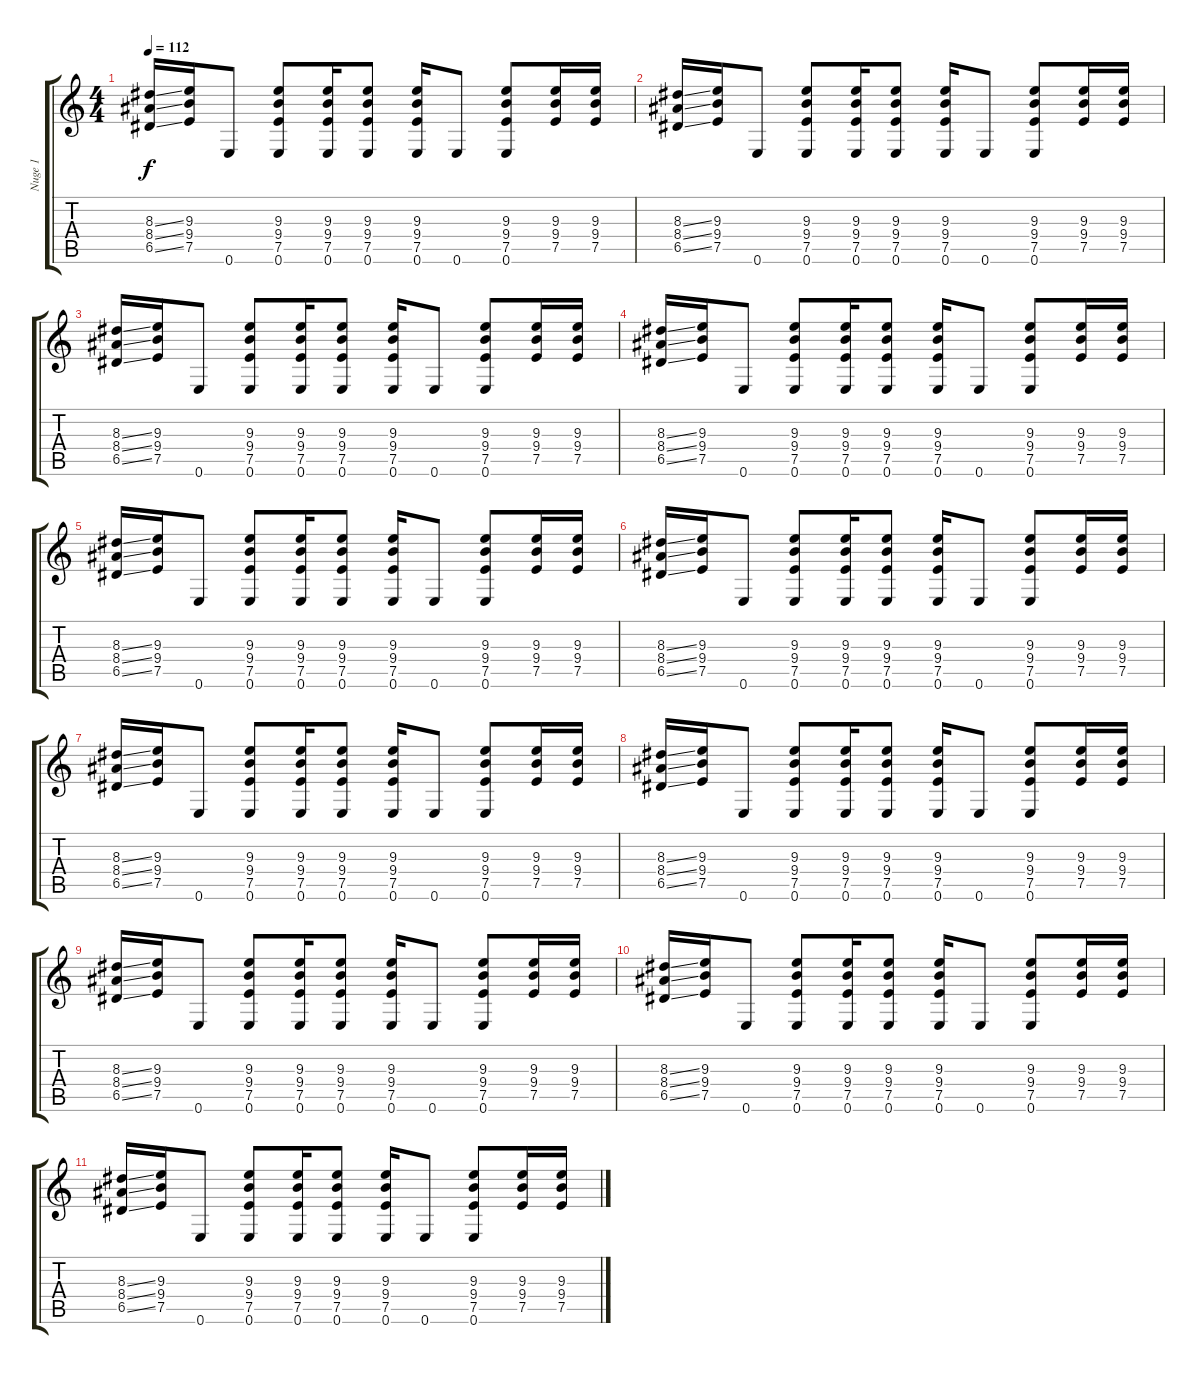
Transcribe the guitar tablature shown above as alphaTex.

\track ("Nuge 1" "Nuge 1") {instrument overdrivenguitar}
\staff {score tabs}
\tuning (E4 B3 G3 D3 A2 E2) {hide}
\ts (4 4)
\tempo 112
\clef g2
\ks c
(8.3{ss} 8.4{ss} 6.5{ss}).16{dy f} (9.3 9.4 7.5).16 0.6.8 (9.3 9.4 7.5 0.6).8 (9.3 9.4 7.5 0.6).16 (9.3 9.4 7.5 0.6).8 (9.3 9.4 7.5 0.6).16 0.6.8 (9.3 9.4 7.5 0.6).8 (9.3 9.4 7.5).16 (9.3 9.4 7.5).16 |
(8.3{ss} 8.4{ss} 6.5{ss}).16 (9.3 9.4 7.5).16 0.6.8 (9.3 9.4 7.5 0.6).8 (9.3 9.4 7.5 0.6).16 (9.3 9.4 7.5 0.6).8 (9.3 9.4 7.5 0.6).16 0.6.8 (9.3 9.4 7.5 0.6).8 (9.3 9.4 7.5).16 (9.3 9.4 7.5).16 |
(8.3{ss} 8.4{ss} 6.5{ss}).16 (9.3 9.4 7.5).16 0.6.8 (9.3 9.4 7.5 0.6).8 (9.3 9.4 7.5 0.6).16 (9.3 9.4 7.5 0.6).8 (9.3 9.4 7.5 0.6).16 0.6.8 (9.3 9.4 7.5 0.6).8 (9.3 9.4 7.5).16 (9.3 9.4 7.5).16 |
(8.3{ss} 8.4{ss} 6.5{ss}).16 (9.3 9.4 7.5).16 0.6.8 (9.3 9.4 7.5 0.6).8 (9.3 9.4 7.5 0.6).16 (9.3 9.4 7.5 0.6).8 (9.3 9.4 7.5 0.6).16 0.6.8 (9.3 9.4 7.5 0.6).8 (9.3 9.4 7.5).16 (9.3 9.4 7.5).16 |
(8.3{ss} 8.4{ss} 6.5{ss}).16{volume 8} (9.3 9.4 7.5).16 0.6.8 (9.3 9.4 7.5 0.6).8 (9.3 9.4 7.5 0.6).16 (9.3 9.4 7.5 0.6).8 (9.3 9.4 7.5 0.6).16 0.6.8 (9.3 9.4 7.5 0.6).8 (9.3 9.4 7.5).16 (9.3 9.4 7.5).16 |
(8.3{ss} 8.4{ss} 6.5{ss}).16 (9.3 9.4 7.5).16 0.6.8 (9.3 9.4 7.5 0.6).8 (9.3 9.4 7.5 0.6).16 (9.3 9.4 7.5 0.6).8 (9.3 9.4 7.5 0.6).16 0.6.8 (9.3 9.4 7.5 0.6).8 (9.3 9.4 7.5).16 (9.3 9.4 7.5).16 |
(8.3{ss} 8.4{ss} 6.5{ss}).16 (9.3 9.4 7.5).16 0.6.8 (9.3 9.4 7.5 0.6).8 (9.3 9.4 7.5 0.6).16 (9.3 9.4 7.5 0.6).8 (9.3 9.4 7.5 0.6).16 0.6.8 (9.3 9.4 7.5 0.6).8 (9.3 9.4 7.5).16 (9.3 9.4 7.5).16 |
(8.3{ss} 8.4{ss} 6.5{ss}).16{volume 0} (9.3 9.4 7.5).16 0.6.8 (9.3 9.4 7.5 0.6).8 (9.3 9.4 7.5 0.6).16 (9.3 9.4 7.5 0.6).8 (9.3 9.4 7.5 0.6).16 0.6.8 (9.3 9.4 7.5 0.6).8 (9.3 9.4 7.5).16 (9.3 9.4 7.5).16 |
(8.3{ss} 8.4{ss} 6.5{ss}).16 (9.3 9.4 7.5).16 0.6.8 (9.3 9.4 7.5 0.6).8 (9.3 9.4 7.5 0.6).16 (9.3 9.4 7.5 0.6).8 (9.3 9.4 7.5 0.6).16 0.6.8 (9.3 9.4 7.5 0.6).8 (9.3 9.4 7.5).16 (9.3 9.4 7.5).16 |
(8.3{ss} 8.4{ss} 6.5{ss}).16 (9.3 9.4 7.5).16 0.6.8 (9.3 9.4 7.5 0.6).8 (9.3 9.4 7.5 0.6).16 (9.3 9.4 7.5 0.6).8 (9.3 9.4 7.5 0.6).16 0.6.8 (9.3 9.4 7.5 0.6).8 (9.3 9.4 7.5).16 (9.3 9.4 7.5).16 |
(8.3{ss} 8.4{ss} 6.5{ss}).16 (9.3 9.4 7.5).16 0.6.8 (9.3 9.4 7.5 0.6).8 (9.3 9.4 7.5 0.6).16 (9.3 9.4 7.5 0.6).8 (9.3 9.4 7.5 0.6).16 0.6.8 (9.3 9.4 7.5 0.6).8 (9.3 9.4 7.5).16 (9.3 9.4 7.5).16
